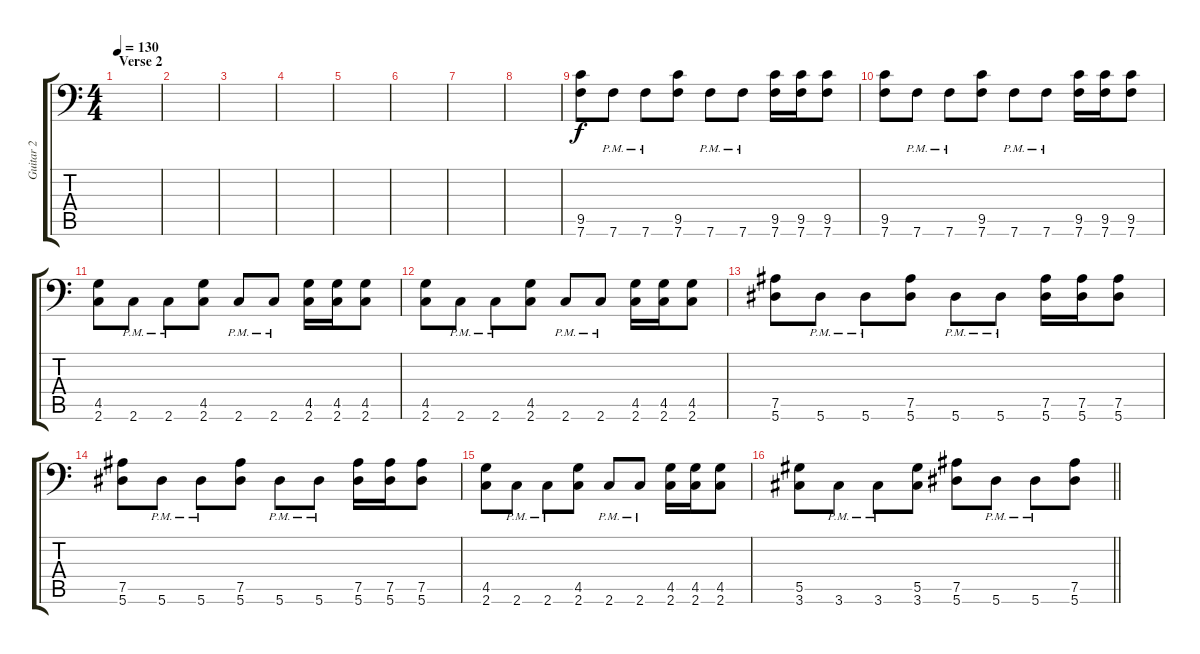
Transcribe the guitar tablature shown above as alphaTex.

\track ("Guitar 2" "Guitar 2") {instrument distortionguitar}
\staff {score tabs}
\tuning (Bb3 F3 Db3 Ab2 Eb2 Bb1) {hide}
\ts (4 4)
\section ("" "Verse 2")
\tempo 130
\clef f4
\ks c
|
|
|
|
|
|
|
|
(9.5 7.6).8 7.6{pm}.8 7.6{pm}.8 (9.5 7.6).8 7.6{pm}.8 7.6{pm}.8 (9.5 7.6).16 (9.5 7.6).16 (9.5 7.6).8 |
(9.5 7.6).8 7.6{pm}.8 7.6{pm}.8 (9.5 7.6).8 7.6{pm}.8 7.6{pm}.8 (9.5 7.6).16 (9.5 7.6).16 (9.5 7.6).8 |
(4.5 2.6).8 2.6{pm}.8 2.6{pm}.8 (4.5 2.6).8 2.6{pm}.8 2.6{pm}.8 (4.5 2.6).16 (4.5 2.6).16 (4.5 2.6).8 |
(4.5 2.6).8 2.6{pm}.8 2.6{pm}.8 (4.5 2.6).8 2.6{pm}.8 2.6{pm}.8 (4.5 2.6).16 (4.5 2.6).16 (4.5 2.6).8 |
(7.5 5.6).8 5.6{pm}.8 5.6{pm}.8 (7.5 5.6).8 5.6{pm}.8 5.6{pm}.8 (7.5 5.6).16 (7.5 5.6).16 (7.5 5.6).8 |
(7.5 5.6).8 5.6{pm}.8 5.6{pm}.8 (7.5 5.6).8 5.6{pm}.8 5.6{pm}.8 (7.5 5.6).16 (7.5 5.6).16 (7.5 5.6).8 |
(4.5 2.6).8 2.6{pm}.8 2.6{pm}.8 (4.5 2.6).8 2.6{pm}.8 2.6{pm}.8 (4.5 2.6).16 (4.5 2.6).16 (4.5 2.6).8 |
\barLineRight lightlight
(5.5 3.6).8 3.6{pm}.8 3.6{pm}.8 (5.5 3.6).8 (7.5 5.6).8 5.6{pm}.8 5.6{pm}.8 (7.5 5.6).8
